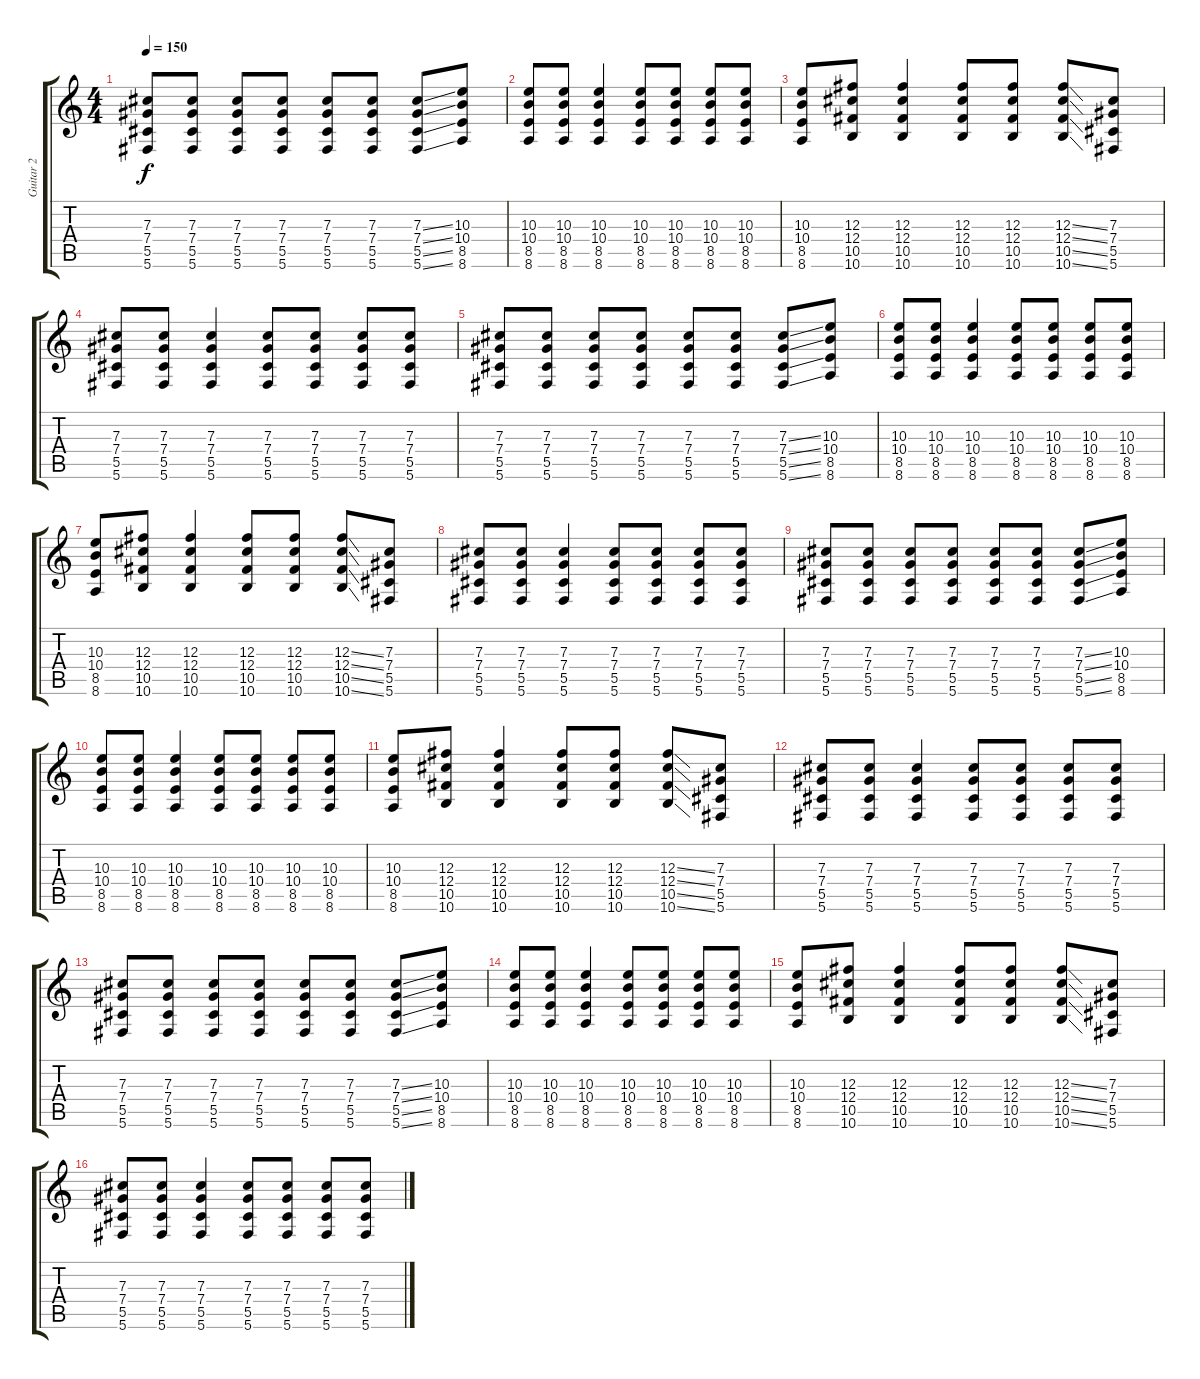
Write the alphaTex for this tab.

\track ("Guitar 2" "Guitar 2") {instrument distortionguitar}
\staff {score tabs}
\tuning (Eb4 Bb3 Gb3 Db3 Ab2 Db2) {hide}
\ts (4 4)
\tempo 150
\clef g2
\ks c
(7.3 7.4 5.5 5.6).8{dy f} (7.3 7.4 5.5 5.6).8 (7.3 7.4 5.5 5.6).8 (7.3 7.4 5.5 5.6).8 (7.3 7.4 5.5 5.6).8 (7.3 7.4 5.5 5.6).8 (7.3{ss} 7.4{ss} 5.5{ss} 5.6{ss}).8 (10.3 10.4 8.5 8.6).8 |
(10.3 10.4 8.5 8.6).8 (10.3 10.4 8.5 8.6).8 (10.3 10.4 8.5 8.6).4 (10.3 10.4 8.5 8.6).8 (10.3 10.4 8.5 8.6).8 (10.3 10.4 8.5 8.6).8 (10.3 10.4 8.5 8.6).8 |
(10.3 10.4 8.5 8.6).8 (12.3 12.4 10.5 10.6).8 (12.3 12.4 10.5 10.6).4 (12.3 12.4 10.5 10.6).8 (12.3 12.4 10.5 10.6).8 (12.3{ss} 12.4{ss} 10.5{ss} 10.6{ss}).8 (7.3 7.4 5.5 5.6).8 |
(7.3 7.4 5.5 5.6).8 (7.3 7.4 5.5 5.6).8 (7.3 7.4 5.5 5.6).4 (7.3 7.4 5.5 5.6).8 (7.3 7.4 5.5 5.6).8 (7.3 7.4 5.5 5.6).8 (7.3 7.4 5.5 5.6).8 |
(7.3 7.4 5.5 5.6).8 (7.3 7.4 5.5 5.6).8 (7.3 7.4 5.5 5.6).8 (7.3 7.4 5.5 5.6).8 (7.3 7.4 5.5 5.6).8 (7.3 7.4 5.5 5.6).8 (7.3{ss} 7.4{ss} 5.5{ss} 5.6{ss}).8 (10.3 10.4 8.5 8.6).8 |
(10.3 10.4 8.5 8.6).8 (10.3 10.4 8.5 8.6).8 (10.3 10.4 8.5 8.6).4 (10.3 10.4 8.5 8.6).8 (10.3 10.4 8.5 8.6).8 (10.3 10.4 8.5 8.6).8 (10.3 10.4 8.5 8.6).8 |
(10.3 10.4 8.5 8.6).8 (12.3 12.4 10.5 10.6).8 (12.3 12.4 10.5 10.6).4 (12.3 12.4 10.5 10.6).8 (12.3 12.4 10.5 10.6).8 (12.3{ss} 12.4{ss} 10.5{ss} 10.6{ss}).8 (7.3 7.4 5.5 5.6).8 |
(7.3 7.4 5.5 5.6).8 (7.3 7.4 5.5 5.6).8 (7.3 7.4 5.5 5.6).4 (7.3 7.4 5.5 5.6).8 (7.3 7.4 5.5 5.6).8 (7.3 7.4 5.5 5.6).8 (7.3 7.4 5.5 5.6).8 |
(7.3 7.4 5.5 5.6).8 (7.3 7.4 5.5 5.6).8 (7.3 7.4 5.5 5.6).8 (7.3 7.4 5.5 5.6).8 (7.3 7.4 5.5 5.6).8 (7.3 7.4 5.5 5.6).8 (7.3{ss} 7.4{ss} 5.5{ss} 5.6{ss}).8 (10.3 10.4 8.5 8.6).8 |
(10.3 10.4 8.5 8.6).8 (10.3 10.4 8.5 8.6).8 (10.3 10.4 8.5 8.6).4 (10.3 10.4 8.5 8.6).8 (10.3 10.4 8.5 8.6).8 (10.3 10.4 8.5 8.6).8 (10.3 10.4 8.5 8.6).8 |
(10.3 10.4 8.5 8.6).8 (12.3 12.4 10.5 10.6).8 (12.3 12.4 10.5 10.6).4 (12.3 12.4 10.5 10.6).8 (12.3 12.4 10.5 10.6).8 (12.3{ss} 12.4{ss} 10.5{ss} 10.6{ss}).8 (7.3 7.4 5.5 5.6).8 |
(7.3 7.4 5.5 5.6).8 (7.3 7.4 5.5 5.6).8 (7.3 7.4 5.5 5.6).4 (7.3 7.4 5.5 5.6).8 (7.3 7.4 5.5 5.6).8 (7.3 7.4 5.5 5.6).8 (7.3 7.4 5.5 5.6).8 |
(7.3 7.4 5.5 5.6).8 (7.3 7.4 5.5 5.6).8 (7.3 7.4 5.5 5.6).8 (7.3 7.4 5.5 5.6).8 (7.3 7.4 5.5 5.6).8 (7.3 7.4 5.5 5.6).8 (7.3{ss} 7.4{ss} 5.5{ss} 5.6{ss}).8 (10.3 10.4 8.5 8.6).8 |
(10.3 10.4 8.5 8.6).8 (10.3 10.4 8.5 8.6).8 (10.3 10.4 8.5 8.6).4 (10.3 10.4 8.5 8.6).8 (10.3 10.4 8.5 8.6).8 (10.3 10.4 8.5 8.6).8 (10.3 10.4 8.5 8.6).8 |
(10.3 10.4 8.5 8.6).8 (12.3 12.4 10.5 10.6).8 (12.3 12.4 10.5 10.6).4 (12.3 12.4 10.5 10.6).8 (12.3 12.4 10.5 10.6).8 (12.3{ss} 12.4{ss} 10.5{ss} 10.6{ss}).8 (7.3 7.4 5.5 5.6).8 |
(7.3 7.4 5.5 5.6).8 (7.3 7.4 5.5 5.6).8 (7.3 7.4 5.5 5.6).4 (7.3 7.4 5.5 5.6).8 (7.3 7.4 5.5 5.6).8 (7.3 7.4 5.5 5.6).8 (7.3 7.4 5.5 5.6).8
